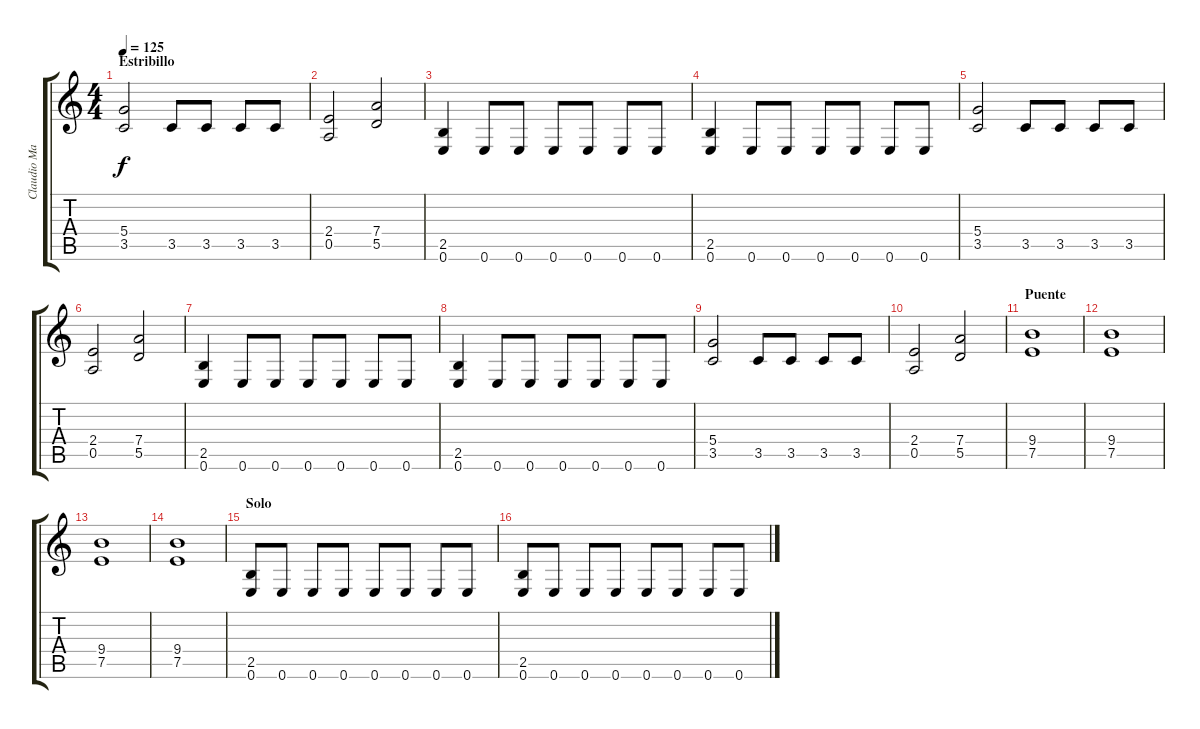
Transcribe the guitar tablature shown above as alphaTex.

\track ("Claudio Marciello (Gtr 2)" "Claudio Ma") {instrument distortionguitar}
\staff {score tabs}
\tuning (E4 B3 G3 D3 A2 E2) {hide}
\ts (4 4)
\section ("" "Estribillo")
\tempo 125
\clef g2
\ks c
(5.4 3.5).2{dy f} 3.5.8 3.5.8 3.5.8 3.5.8 |
(2.4 0.5).2 (7.4 5.5).2 |
(2.5 0.6).4 0.6.8 0.6.8 0.6.8 0.6.8 0.6.8 0.6.8 |
(2.5 0.6).4 0.6.8 0.6.8 0.6.8 0.6.8 0.6.8 0.6.8 |
(5.4 3.5).2 3.5.8 3.5.8 3.5.8 3.5.8 |
(2.4 0.5).2 (7.4 5.5).2 |
(2.5 0.6).4 0.6.8 0.6.8 0.6.8 0.6.8 0.6.8 0.6.8 |
(2.5 0.6).4 0.6.8 0.6.8 0.6.8 0.6.8 0.6.8 0.6.8 |
(5.4 3.5).2 3.5.8 3.5.8 3.5.8 3.5.8 |
(2.4 0.5).2 (7.4 5.5).2 |
\section ("" "Puente")
(9.4 7.5).1 |
(9.4 7.5).1 |
(9.4 7.5).1 |
(9.4 7.5).1 |
\section ("" "Solo")
(2.5 0.6).8 0.6.8 0.6.8 0.6.8 0.6.8 0.6.8 0.6.8 0.6.8 |
(2.5 0.6).8 0.6.8 0.6.8 0.6.8 0.6.8 0.6.8 0.6.8 0.6.8
